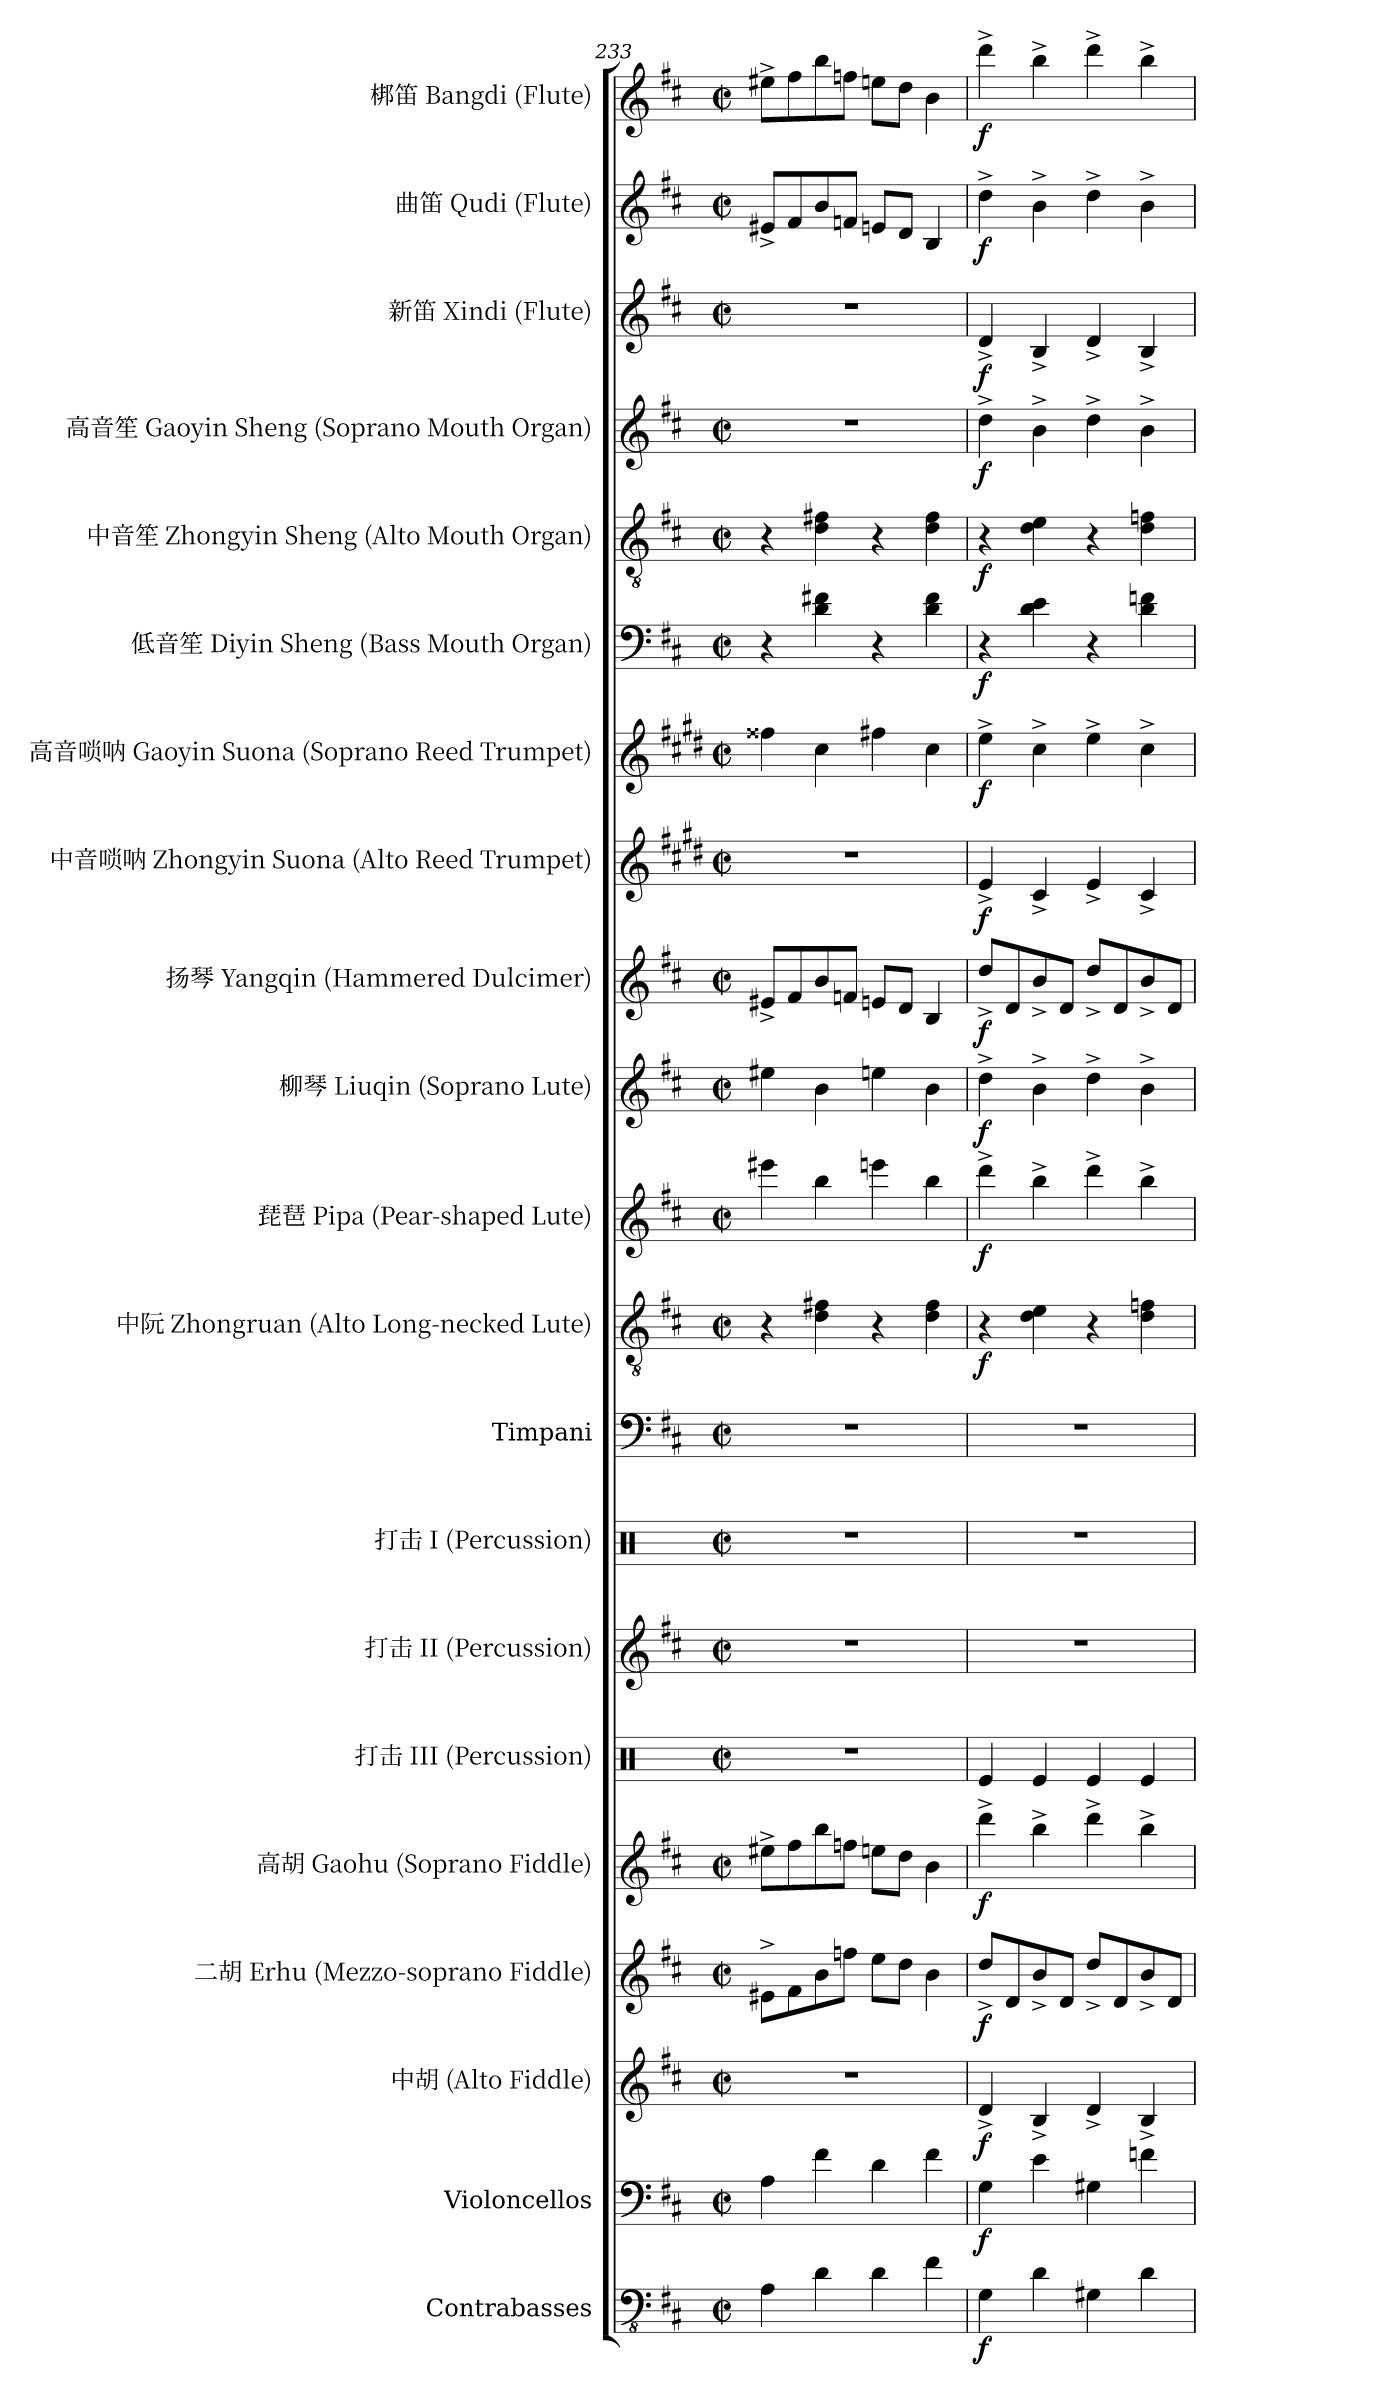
**kern	**dynam	**kern	**dynam	**kern	**dynam	**kern	**dynam	**kern	**dynam	**kern	**kern	**kern	**kern	**kern	**dynam	**kern	**dynam	**kern	**dynam	**kern	**dynam	**kern	**dynam	**kern	**dynam	**kern	**dynam	**kern	**dynam	**kern	**dynam	**kern	**dynam	**kern	**dynam	**kern	**dynam
*part21	*part21	*part20	*part20	*part19	*part19	*part18	*part18	*part17	*part17	*part16	*part15	*part14	*part13	*part12	*part12	*part11	*part11	*part10	*part10	*part9	*part9	*part8	*part8	*part7	*part7	*part6	*part6	*part5	*part5	*part4	*part4	*part3	*part3	*part2	*part2	*part1	*part1
*staff21	*staff21	*staff20	*staff20	*staff19	*staff19	*staff18	*staff18	*staff17	*staff17	*staff16	*staff15	*staff14	*staff13	*staff12	*staff12	*staff11	*staff11	*staff10	*staff10	*staff9	*staff9	*staff8	*staff8	*staff7	*staff7	*staff6	*staff6	*staff5	*staff5	*staff4	*staff4	*staff3	*staff3	*staff2	*staff2	*staff1	*staff1
*I"Contrabasses	*	*I"Violoncellos	*	*I"中胡 (Alto Fiddle)	*	*I"二胡 Erhu (Mezzo-soprano Fiddle)	*	*I"高胡 Gaohu (Soprano Fiddle)	*	*I"打击 III (Percussion)	*I"打击 II (Percussion)	*I"打击 I (Percussion)	*I"Timpani	*I"中阮 Zhongruan (Alto Long-necked Lute)	*	*I"琵琶 Pipa (Pear-shaped Lute)	*	*I"柳琴 Liuqin (Soprano Lute)	*	*I"扬琴 Yangqin  (Hammered Dulcimer)	*	*I"中音唢呐 Zhongyin Suona (Alto Reed Trumpet)	*	*I"高音唢呐 Gaoyin Suona (Soprano Reed Trumpet)	*	*I"低音笙 Diyin Sheng (Bass Mouth Organ)	*	*I"中音笙 Zhongyin Sheng (Alto Mouth Organ)	*	*I"高音笙 Gaoyin Sheng (Soprano Mouth Organ)	*	*I"新笛 Xindi (Flute)	*	*I"曲笛 Qudi (Flute)	*	*I"梆笛 Bangdi (Flute)	*
*I'Cbs.	*	*I'Vcs.	*	*	*	*	*	*	*	*I'打击 III	*I'打击 II	*I'打击 I	*I'Timp.	*	*	*	*	*	*	*	*	*	*	*	*	*	*	*	*	*	*	*	*	*	*	*	*
*clefFv4	*	*clefF4	*	*clefG2	*	*clefG2	*	*clefG2	*	*clefX	*clefG2	*clefX	*clefF4	*clefGv2	*	*clefG2	*	*clefG2	*	*clefG2	*	*clefG2	*	*clefG2	*	*clefF4	*	*clefGv2	*	*clefG2	*	*clefG2	*	*clefG2	*	*clefG2	*
*	*	*	*	*	*	*	*	*	*	*	*	*	*	*	*	*ITrd7c12	*	*	*	*	*	*ITrd1c2	*	*ITrd1c2	*	*	*	*	*	*	*	*	*	*	*	*	*
*k[f#c#]	*	*k[f#c#]	*	*k[f#c#]	*	*k[f#c#]	*	*k[f#c#]	*	*k[]	*k[f#c#]	*k[]	*k[f#c#]	*k[f#c#]	*	*k[f#c#]	*	*k[f#c#]	*	*k[f#c#]	*	*k[f#c#]	*	*k[f#c#]	*	*k[f#c#]	*	*k[f#c#]	*	*k[f#c#]	*	*k[f#c#]	*	*k[f#c#]	*	*k[f#c#]	*
*M2/2	*	*M2/2	*	*M2/2	*	*M2/2	*	*M2/2	*	*M2/2	*M2/2	*M2/2	*M2/2	*M2/2	*	*M2/2	*	*M2/2	*	*M2/2	*	*M2/2	*	*M2/2	*	*M2/2	*	*M2/2	*	*M2/2	*	*M2/2	*	*M2/2	*	*M2/2	*
*met(c|)	*	*met(c|)	*	*met(c|)	*	*met(c|)	*	*met(c|)	*	*met(c|)	*met(c|)	*met(c|)	*met(c|)	*met(c|)	*	*met(c|)	*	*met(c|)	*	*met(c|)	*	*met(c|)	*	*met(c|)	*	*met(c|)	*	*met(c|)	*	*met(c|)	*	*met(c|)	*	*met(c|)	*	*met(c|)	*
=233	=233	=233	=233	=233	=233	=233	=233	=233	=233	=233	=233	=233	=233	=233	=233	=233	=233	=233	=233	=233	=233	=233	=233	=233	=233	=233	=233	=233	=233	=233	=233	=233	=233	=233	=233	=233	=233
4AA\	.	4A\	.	1r	.	8e#X^\L	.	8ee#X^\L	.	1r	1r	1r	1r	4r	.	4ee#X\	.	4ee#X\	.	8e#X^/L	.	1r	.	4ee#X\	.	4r	.	4r	.	1r	.	1r	.	8e#X^/L	.	8ee#X^\L	.
.	.	.	.	.	.	8f#\	.	8ff#\	.	.	.	.	.	.	.	.	.	.	.	8f#/	.	.	.	.	.	.	.	.	.	.	.	.	.	8f#/	.	8ff#\	.
4D\	.	4f#\	.	.	.	8b\	.	8bb\	.	.	.	.	.	4d\ 4f#X\	.	4b\	.	4b\	.	8b/	.	.	.	4b\	.	4d\ 4f#X\	.	4d\ 4f#X\	.	.	.	.	.	8b/	.	8bb\	.
.	.	.	.	.	.	8ffn\J	.	8ffn\J	.	.	.	.	.	.	.	.	.	.	.	8fn/J	.	.	.	.	.	.	.	.	.	.	.	.	.	8fn/J	.	8ffn\J	.
4D\	.	4d\	.	.	.	8ee\L	.	8een\L	.	.	.	.	.	4r	.	4een\	.	4een\	.	8en/L	.	.	.	4een\	.	4r	.	4r	.	.	.	.	.	8en/L	.	8een\L	.
.	.	.	.	.	.	8dd\J	.	8dd\J	.	.	.	.	.	.	.	.	.	.	.	8d/J	.	.	.	.	.	.	.	.	.	.	.	.	.	8d/J	.	8dd\J	.
4F#\	.	4f#\	.	.	.	4b\	.	4b\	.	.	.	.	.	4d\ 4f#\	.	4b\	.	4b\	.	4B/	.	.	.	4b\	.	4d\ 4f#\	.	4d\ 4f#\	.	.	.	.	.	4B/	.	4b\	.
=234	=234	=234	=234	=234	=234	=234	=234	=234	=234	=234	=234	=234	=234	=234	=234	=234	=234	=234	=234	=234	=234	=234	=234	=234	=234	=234	=234	=234	=234	=234	=234	=234	=234	=234	=234	=234	=234
!	!LO:DY:b	!	!LO:DY:b	!	!LO:DY:b	!	!LO:DY:b	!	!LO:DY:b	!	!	!	!	!	!LO:DY:b	!	!LO:DY:b	!	!LO:DY:b	!	!LO:DY:b	!	!LO:DY:b	!	!LO:DY:b	!	!LO:DY:b	!	!LO:DY:b	!	!LO:DY:b	!	!LO:DY:b	!	!LO:DY:b	!	!LO:DY:b
4GG\	f	4G\	f	4d^/	f	8dd^/L	f	4ddd^\	f	4Re/	1r	1r	1r	4r	f	4dd^\	f	4dd^\	f	8dd^/L	f	4d^/	f	4dd^\	f	4r	f	4r	f	4dd^\	f	4d^/	f	4dd^\	f	4ddd^\	f
.	.	.	.	.	.	8d/	.	.	.	.	.	.	.	.	.	.	.	.	.	8d/	.	.	.	.	.	.	.	.	.	.	.	.	.	.	.	.	.
4D\	.	4e\	.	4B^/	.	8b^/	.	4bb^\	.	4Re/	.	.	.	4d\ 4e\	.	4b^\	.	4b^\	.	8b^/	.	4B^/	.	4b^\	.	4d\ 4e\	.	4d\ 4e\	.	4b^\	.	4B^/	.	4b^\	.	4bb^\	.
.	.	.	.	.	.	8d/J	.	.	.	.	.	.	.	.	.	.	.	.	.	8d/J	.	.	.	.	.	.	.	.	.	.	.	.	.	.	.	.	.
4GG#X\	.	4G#X\	.	4d^/	.	8dd^/L	.	4ddd^\	.	4Re/	.	.	.	4r	.	4dd^\	.	4dd^\	.	8dd^/L	.	4d^/	.	4dd^\	.	4r	.	4r	.	4dd^\	.	4d^/	.	4dd^\	.	4ddd^\	.
.	.	.	.	.	.	8d/	.	.	.	.	.	.	.	.	.	.	.	.	.	8d/	.	.	.	.	.	.	.	.	.	.	.	.	.	.	.	.	.
4D\	.	4fn\	.	4B^/	.	8b^/	.	4bb^\	.	4Re/	.	.	.	4d\ 4fn\	.	4b^\	.	4b^\	.	8b^/	.	4B^/	.	4b^\	.	4d\ 4fn\	.	4d\ 4fn\	.	4b^\	.	4B^/	.	4b^\	.	4bb^\	.
.	.	.	.	.	.	8d/J	.	.	.	.	.	.	.	.	.	.	.	.	.	8d/J	.	.	.	.	.	.	.	.	.	.	.	.	.	.	.	.	.
=	=	=	=	=	=	=	=	=	=	=	=	=	=	=	=	=	=	=	=	=	=	=	=	=	=	=	=	=	=	=	=	=	=	=	=	=	=
*-	*-	*-	*-	*-	*-	*-	*-	*-	*-	*-	*-	*-	*-	*-	*-	*-	*-	*-	*-	*-	*-	*-	*-	*-	*-	*-	*-	*-	*-	*-	*-	*-	*-	*-	*-	*-	*-
